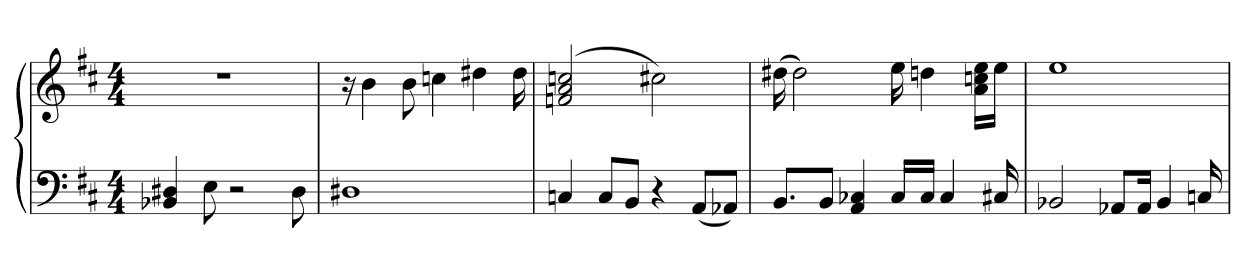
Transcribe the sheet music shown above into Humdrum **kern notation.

**kern	**kern
*part1	*part1
*staff2	*staff1
*clefF4	*clefG2
*k[f#c#]	*k[f#c#]
*M4/4	*M4/4
=1	=1
4BB-X 4D#X	1r
8E	.
2r	.
8D#	.
=2	=2
1D#X	16r
.	4b
.	8b
.	4ccn
.	4dd#X
.	16dd#
=3	=3
4Cn	(2fn 2a 2ccn
8C/L	.
8BB/J	.
4r	2cc#X)
(8AA/L	.
8AA-X/J)	.
=4	=4
8.BB/L	(16dd#X
.	2dd#)
8BB/J	.
4AA 4C-X	.
16C-/LL	16ee
16C-/JJ	4ddn
4C-	.
.	16a\ 16ccn\ 16ee\LL
16C#X	16ee\JJ
=5	=5
2BB-X	1ee
8AA-X/L	.
16AA-/Jk	.
4BB-	.
16Cn	.
=	=
*-	*-
